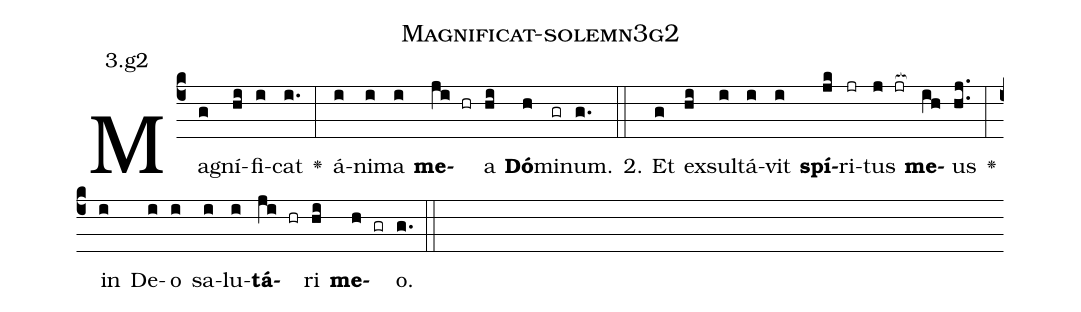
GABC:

name: Magnificat-solemn3g2;
annotation: 3.g2;
%%
(c4)Ma(g)gní(hi)fi(i)cat(i.) <v>\greheightstar</v>(:) á(i)ni(i)ma(i) <b>me</b>(ji hr)a(hi) <b>Dó</b>(h)mi(gr)num.(g.) (::)
2. Et(g) ex(hi)sul(i)tá(i)vit(i) <b>spí</b>(jk)ri(jr)tus(j jr[ocb:1{]) <b>me</b>(ih[ocb:0}])us(hj..) <v>\greheightstar</v>(:) in(i) De(i)o(i) sa(i)lu(i)<b>tá</b>(ji hr)ri(hi) <b>me</b>(h gr)o.(g.) (::)


%E(i) u(i) o(ji) u(hi) a(h) e.(g.) (::)
